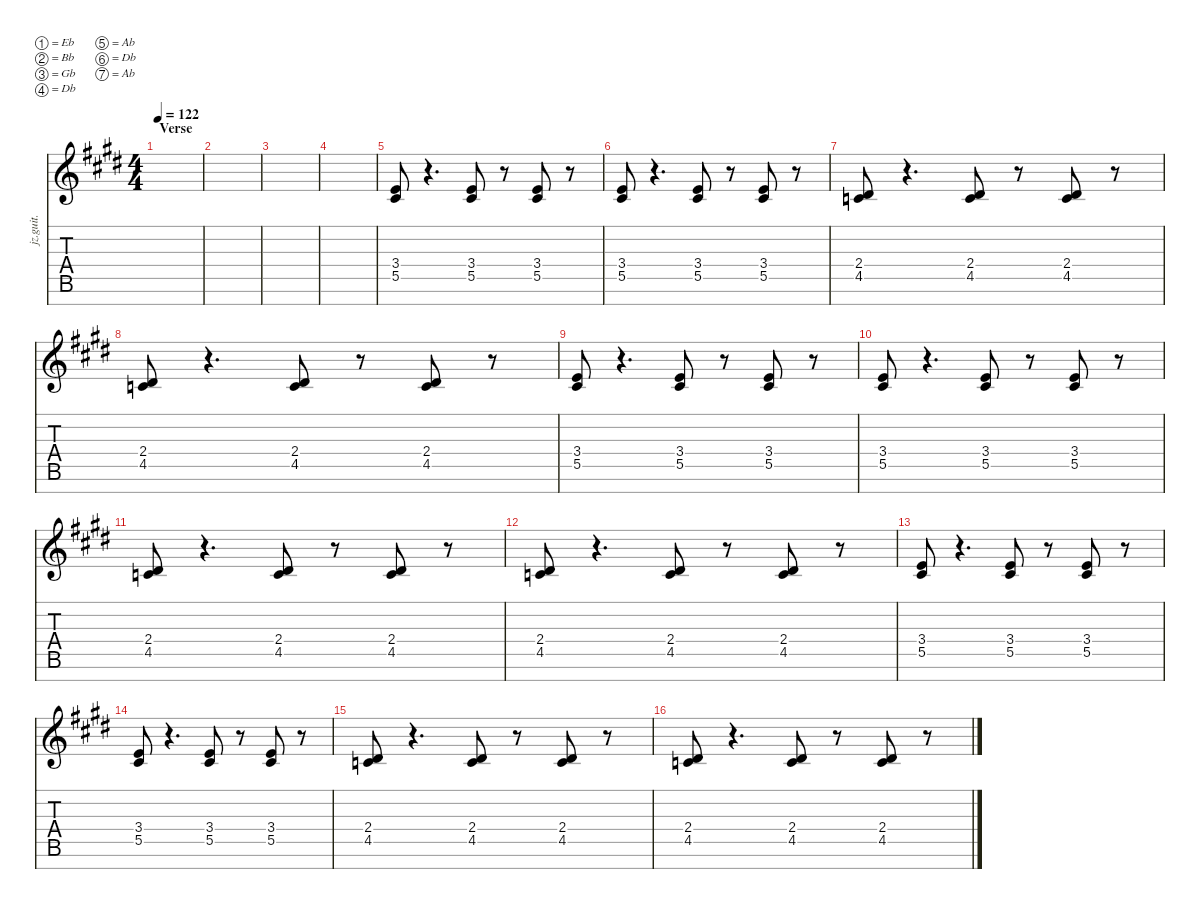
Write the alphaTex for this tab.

\defaultSystemsLayout 4
\hideDynamics
\bracketExtendMode nobrackets
\otherSystemsTrackNameOrientation horizontal
\track ("Kaoru" "jz.guit.") {instrument electricguitarjazz}
\staff {score tabs}
\tuning (Eb4 Bb3 Gb3 Db3 Ab2 Db2 Ab1)
\ts (4 4)
\section ("" "Verse")
\tempo 122
\clef g2
\ks c#minor
|
|
|
|
(3.4{acc forcenatural} 5.5{acc #}).8 r.4{d} (5.5{acc #} 3.4{acc forcenatural}).8 r.8 (5.5{acc #} 3.4{acc forcenatural}).8 r.8 |
(3.4{acc forcenatural} 5.5{acc #}).8 r.4{d} (5.5{acc #} 3.4{acc forcenatural}).8 r.8 (5.5{acc #} 3.4{acc forcenatural}).8 r.8 |
(2.4{acc #} 4.5{acc forcenatural}).8 r.4{d} (4.5{acc forcenatural} 2.4{acc #}).8 r.8 (4.5{acc forcenatural} 2.4{acc #}).8 r.8 |
(2.4{acc #} 4.5{acc forcenatural}).8 r.4{d} (4.5{acc forcenatural} 2.4{acc #}).8 r.8 (4.5{acc forcenatural} 2.4{acc #}).8 r.8 |
(3.4{acc forcenatural} 5.5{acc #}).8 r.4{d} (5.5{acc #} 3.4{acc forcenatural}).8 r.8 (5.5{acc #} 3.4{acc forcenatural}).8 r.8 |
(3.4{acc forcenatural} 5.5{acc #}).8 r.4{d} (5.5{acc #} 3.4{acc forcenatural}).8 r.8 (5.5{acc #} 3.4{acc forcenatural}).8 r.8 |
(2.4{acc #} 4.5{acc forcenatural}).8 r.4{d} (4.5{acc forcenatural} 2.4{acc #}).8 r.8 (4.5{acc forcenatural} 2.4{acc #}).8 r.8 |
(2.4{acc #} 4.5{acc forcenatural}).8 r.4{d} (4.5{acc forcenatural} 2.4{acc #}).8 r.8 (4.5{acc forcenatural} 2.4{acc #}).8 r.8 |
(3.4{acc forcenatural} 5.5{acc #}).8 r.4{d} (5.5{acc #} 3.4{acc forcenatural}).8 r.8 (5.5{acc #} 3.4{acc forcenatural}).8 r.8 |
(3.4{acc forcenatural} 5.5{acc #}).8 r.4{d} (5.5{acc #} 3.4{acc forcenatural}).8 r.8 (5.5{acc #} 3.4{acc forcenatural}).8 r.8 |
(2.4{acc #} 4.5{acc forcenatural}).8 r.4{d} (4.5{acc forcenatural} 2.4{acc #}).8 r.8 (4.5{acc forcenatural} 2.4{acc #}).8 r.8 |
(2.4{acc #} 4.5{acc forcenatural}).8 r.4{d} (4.5{acc forcenatural} 2.4{acc #}).8 r.8 (4.5{acc forcenatural} 2.4{acc #}).8 r.8
